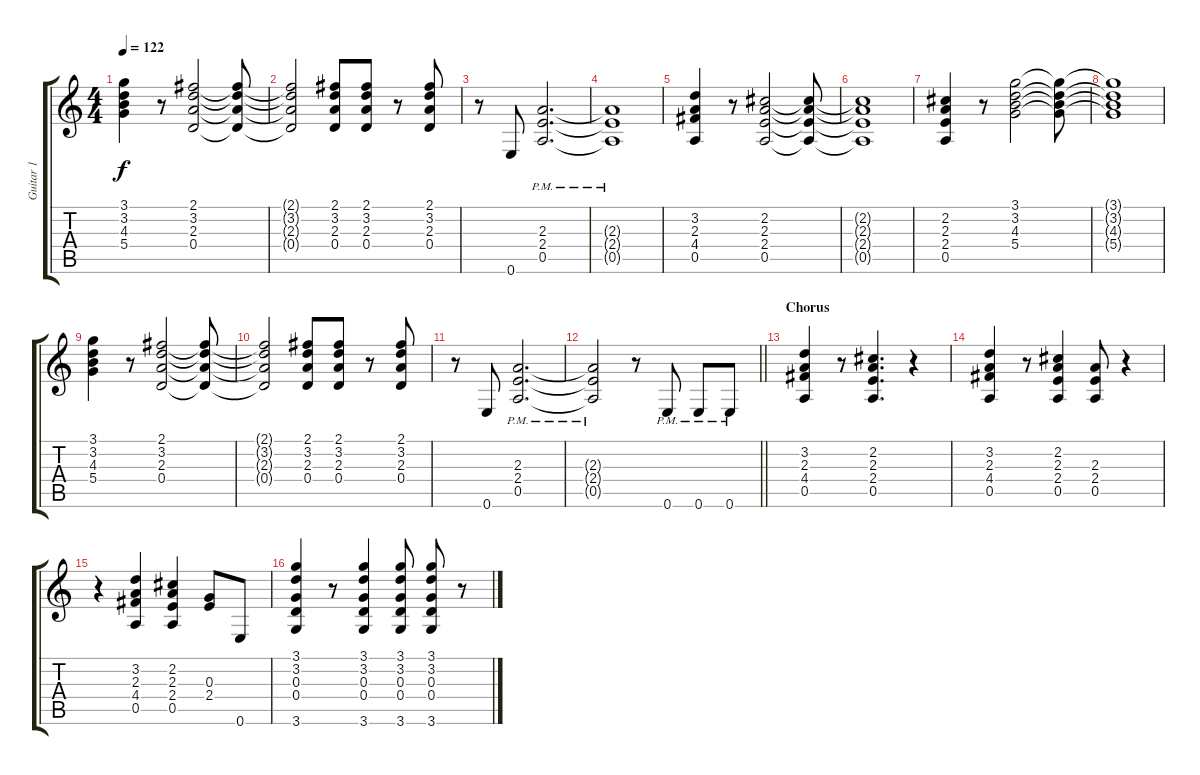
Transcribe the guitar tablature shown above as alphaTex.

\track ("Guitar 1" "Guitar 1") {instrument overdrivenguitar}
\staff {score tabs}
\tuning (E4 B3 G3 D3 A2 E2) {hide}
\ts (4 4)
\tempo 122
\clef g2
\ks c
(3.1 3.2 4.3 5.4).4{dy f} r.8 (2.1 3.2 2.3 0.4).2 (2.1{t} 3.2{t} 2.3{t} 0.4{t}).8 |
(2.1{t} 3.2{t} 2.3{t} 0.4{t}).2 (2.1 3.2 2.3 0.4).8 (2.1 3.2 2.3 0.4).8 r.8 (2.1 3.2 2.3 0.4).8 |
r.8 0.6.8 (2.3 2.4 0.5{pm}).2{d} |
(2.3{t} 2.4{t} 0.5{pm t}).1 |
(3.2 2.3 4.4 0.5).4 r.8 (2.2 2.3 2.4 0.5).2 (2.2{t} 2.3{t} 2.4{t} 0.5{t}).8 |
(2.2{t} 2.3{t} 2.4{t} 0.5{t}).1 |
(2.2 2.3 2.4 0.5).4 r.8 (3.1 3.2 4.3 5.4).2 (3.1{t} 3.2{t} 4.3{t} 5.4{t}).8 |
(3.1{t} 3.2{t} 4.3{t} 5.4{t}).1 |
(3.1 3.2 4.3 5.4).4 r.8 (2.1 3.2 2.3 0.4).2 (2.1{t} 3.2{t} 2.3{t} 0.4{t}).8 |
(2.1{t} 3.2{t} 2.3{t} 0.4{t}).2 (2.1 3.2 2.3 0.4).8 (2.1 3.2 2.3 0.4).8 r.8 (2.1 3.2 2.3 0.4).8 |
r.8 0.6.8 (2.3 2.4 0.5{pm}).2{d} |
\barLineRight lightlight
(2.3{t} 2.4{t} 0.5{pm t}).2 r.8 0.6{pm}.8 0.6{pm}.8 0.6{pm}.8 |
\section ("" "Chorus")
(3.2 2.3 4.4 0.5).4 r.8 (2.2 2.3 2.4 0.5).4{d} r.4 |
(3.2 2.3 4.4 0.5).4 r.8 (2.2 2.3 2.4 0.5).4 (2.3 2.4 0.5).8 r.4 |
r.4 (3.2 2.3 4.4 0.5).4 (2.2 2.3 2.4 0.5).4 (0.3 2.4).8 0.6.8 |
(3.1 3.2 0.3 0.4 3.6).4 r.8 (3.1 3.2 0.3 0.4 3.6).4 (3.1 3.2 0.3 0.4 3.6).8 (3.1 3.2 0.3 0.4 3.6).8 r.8
